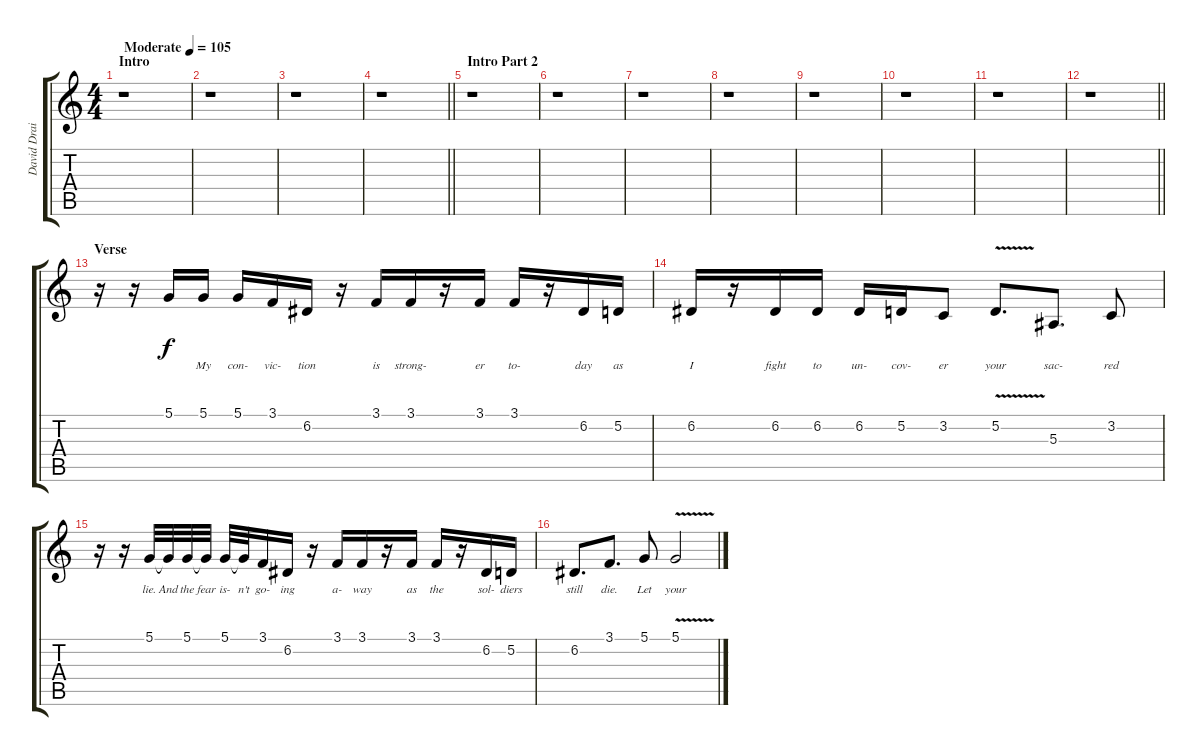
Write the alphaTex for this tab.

\track ("David Draiman (Vocals)" "David Drai") {instrument blownbottle}
\staff {score tabs}
\tuning (D4 A3 F3 C3 G2 C2) {hide}
\ts (4 4)
\section ("" "Intro")
\tempo (105 "Moderate")
\clef g2
\ks c
r.1{dy f instrument blownbottle} |
r.1 |
r.1 |
\barLineRight lightlight
r.1 |
\section ("" "Intro Part 2")
r.1 |
r.1 |
r.1 |
r.1 |
r.1 |
r.1 |
r.1 |
\barLineRight lightlight
r.1 |
\section ("" "Verse")
r.16 r.16 5.1.16{lyrics (0 "") lyrics (1 "") lyrics (2 "") lyrics (3 "") lyrics (4 "")} 5.1.16{lyrics (0 "My") lyrics (1 "") lyrics (2 "") lyrics (3 "") lyrics (4 "")} 5.1.16{lyrics (0 "con-") lyrics (1 "") lyrics (2 "") lyrics (3 "") lyrics (4 "")} 3.1.16{lyrics (0 "vic-") lyrics (1 "") lyrics (2 "") lyrics (3 "") lyrics (4 "")} 6.2.16{lyrics (0 "tion") lyrics (1 "") lyrics (2 "") lyrics (3 "") lyrics (4 "")} r.16 3.1.16{lyrics (0 "is") lyrics (1 "") lyrics (2 "") lyrics (3 "") lyrics (4 "")} 3.1.16{lyrics (0 "strong-") lyrics (1 "") lyrics (2 "") lyrics (3 "") lyrics (4 "")} r.16 3.1.16{lyrics (0 "er") lyrics (1 "") lyrics (2 "") lyrics (3 "") lyrics (4 "")} 3.1.16{lyrics (0 "to-") lyrics (1 "") lyrics (2 "") lyrics (3 "") lyrics (4 "")} r.16 6.2.16{lyrics (0 "day") lyrics (1 "") lyrics (2 "") lyrics (3 "") lyrics (4 "")} 5.2.16{lyrics (0 "as") lyrics (1 "") lyrics (2 "") lyrics (3 "") lyrics (4 "")} |
6.2.16{lyrics (0 "I") lyrics (1 "") lyrics (2 "") lyrics (3 "") lyrics (4 "")} r.16 6.2.16{lyrics (0 "fight") lyrics (1 "") lyrics (2 "") lyrics (3 "") lyrics (4 "")} 6.2.16{lyrics (0 "to") lyrics (1 "") lyrics (2 "") lyrics (3 "") lyrics (4 "")} 6.2.16{lyrics (0 "un-") lyrics (1 "") lyrics (2 "") lyrics (3 "") lyrics (4 "")} 5.2.16{lyrics (0 "cov-") lyrics (1 "") lyrics (2 "") lyrics (3 "") lyrics (4 "")} 3.2.8{lyrics (0 "er") lyrics (1 "") lyrics (2 "") lyrics (3 "") lyrics (4 "")} 5.2{v}.8{d lyrics (0 "your") lyrics (1 "") lyrics (2 "") lyrics (3 "") lyrics (4 "")} 5.3.8{d lyrics (0 "sac-") lyrics (1 "") lyrics (2 "") lyrics (3 "") lyrics (4 "")} 3.2.8{lyrics (0 "red") lyrics (1 "") lyrics (2 "") lyrics (3 "") lyrics (4 "")} |
r.16 r.16 5.1.32{lyrics (0 "lie.") lyrics (1 "") lyrics (2 "") lyrics (3 "") lyrics (4 "")} 5.1{t}.32{lyrics (0 "And") lyrics (1 "") lyrics (2 "") lyrics (3 "") lyrics (4 "")} 5.1.32{lyrics (0 "the") lyrics (1 "") lyrics (2 "") lyrics (3 "") lyrics (4 "")} 5.1{t}.32{lyrics (0 "fear") lyrics (1 "") lyrics (2 "") lyrics (3 "") lyrics (4 "")} 5.1.32{lyrics (0 "is-") lyrics (1 "") lyrics (2 "") lyrics (3 "") lyrics (4 "")} 5.1{t}.32{lyrics (0 "n't") lyrics (1 "") lyrics (2 "") lyrics (3 "") lyrics (4 "")} 3.1.16{lyrics (0 "go-") lyrics (1 "") lyrics (2 "") lyrics (3 "") lyrics (4 "")} 6.2.16{lyrics (0 "ing") lyrics (1 "") lyrics (2 "") lyrics (3 "") lyrics (4 "")} r.16 3.1.16{lyrics (0 "a-") lyrics (1 "") lyrics (2 "") lyrics (3 "") lyrics (4 "")} 3.1.16{lyrics (0 "way") lyrics (1 "") lyrics (2 "") lyrics (3 "") lyrics (4 "")} r.16 3.1.16{lyrics (0 "as") lyrics (1 "") lyrics (2 "") lyrics (3 "") lyrics (4 "")} 3.1.16{lyrics (0 "the") lyrics (1 "") lyrics (2 "") lyrics (3 "") lyrics (4 "")} r.16 6.2.16{lyrics (0 "sol-") lyrics (1 "") lyrics (2 "") lyrics (3 "") lyrics (4 "")} 5.2.16{lyrics (0 "diers") lyrics (1 "") lyrics (2 "") lyrics (3 "") lyrics (4 "")} |
6.2.8{d lyrics (0 "still") lyrics (1 "") lyrics (2 "") lyrics (3 "") lyrics (4 "")} 3.1.8{d lyrics (0 "die.") lyrics (1 "") lyrics (2 "") lyrics (3 "") lyrics (4 "")} 5.1.8{lyrics (0 "Let") lyrics (1 "") lyrics (2 "") lyrics (3 "") lyrics (4 "")} 5.1{v}.2{lyrics (0 "your") lyrics (1 "") lyrics (2 "") lyrics (3 "") lyrics (4 "")}
